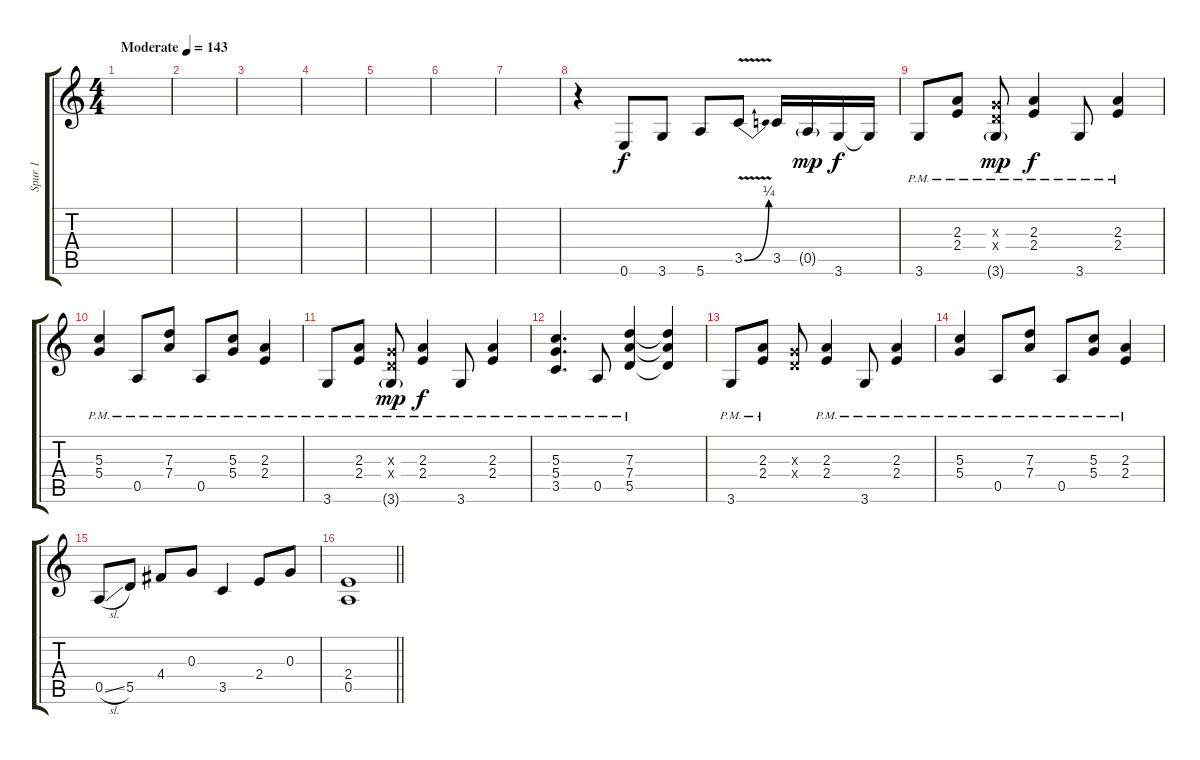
\track ("Spur 1" "Spur 1") {instrument distortionguitar}
\staff {score tabs}
\tuning (E4 B3 G3 D3 A2 E2) {hide}
\ts (4 4)
\tempo (143 "Moderate")
\clef g2
\ks c
|
|
|
|
|
|
|
r.4 0.6.8 3.6.8 5.6.8 3.5{be (bend 0 0 60 1) v}.8 3.5.16 0.5{g}.16{dy mp} 3.6.16{dy f} 3.6{t}.16 |
3.6{pm}.8 (2.3{pm} 2.4{pm}).8 (0.3{x} 0.4{x} 3.6{g pm}).8{dy mp} (2.3{pm} 2.4{pm}).4{dy f} 3.6{pm}.8 (2.3{pm} 2.4{pm}).4 |
(5.3{pm} 5.4{pm}).4 0.5{pm}.8 (7.3{pm} 7.4{pm}).8 0.5{pm}.8 (5.3{pm} 5.4{pm}).8 (2.3{pm} 2.4{pm}).4 |
3.6{pm}.8 (2.3{pm} 2.4{pm}).8 (0.3{x} 0.4{x} 3.6{g pm}).8{dy mp} (2.3{pm} 2.4{pm}).4{dy f} 3.6{pm}.8 (2.3{pm} 2.4{pm}).4 |
(5.3{pm} 5.4{pm} 3.5{pm}).4{d} 0.5{pm}.8 (7.3{pm} 7.4{pm} 5.5{pm}).4 (7.3{t} 7.4{t} 5.5{t}).4 |
3.6{pm}.8 (2.3{pm} 2.4{pm}).8 (0.3{x} 0.4{x}).8 (2.3{pm} 2.4{pm}).4 3.6{pm}.8 (2.3{pm} 2.4{pm}).4 |
(5.3{pm} 5.4{pm}).4 0.5{pm}.8 (7.3{pm} 7.4{pm}).8 0.5{pm}.8 (5.3{pm} 5.4{pm}).8 (2.3{pm} 2.4{pm}).4 |
0.5{sl}.8 5.5.8 4.4.8 0.3.8 3.5.4 2.4.8 0.3.8 |
\barLineRight lightlight
(2.4 0.5).1
